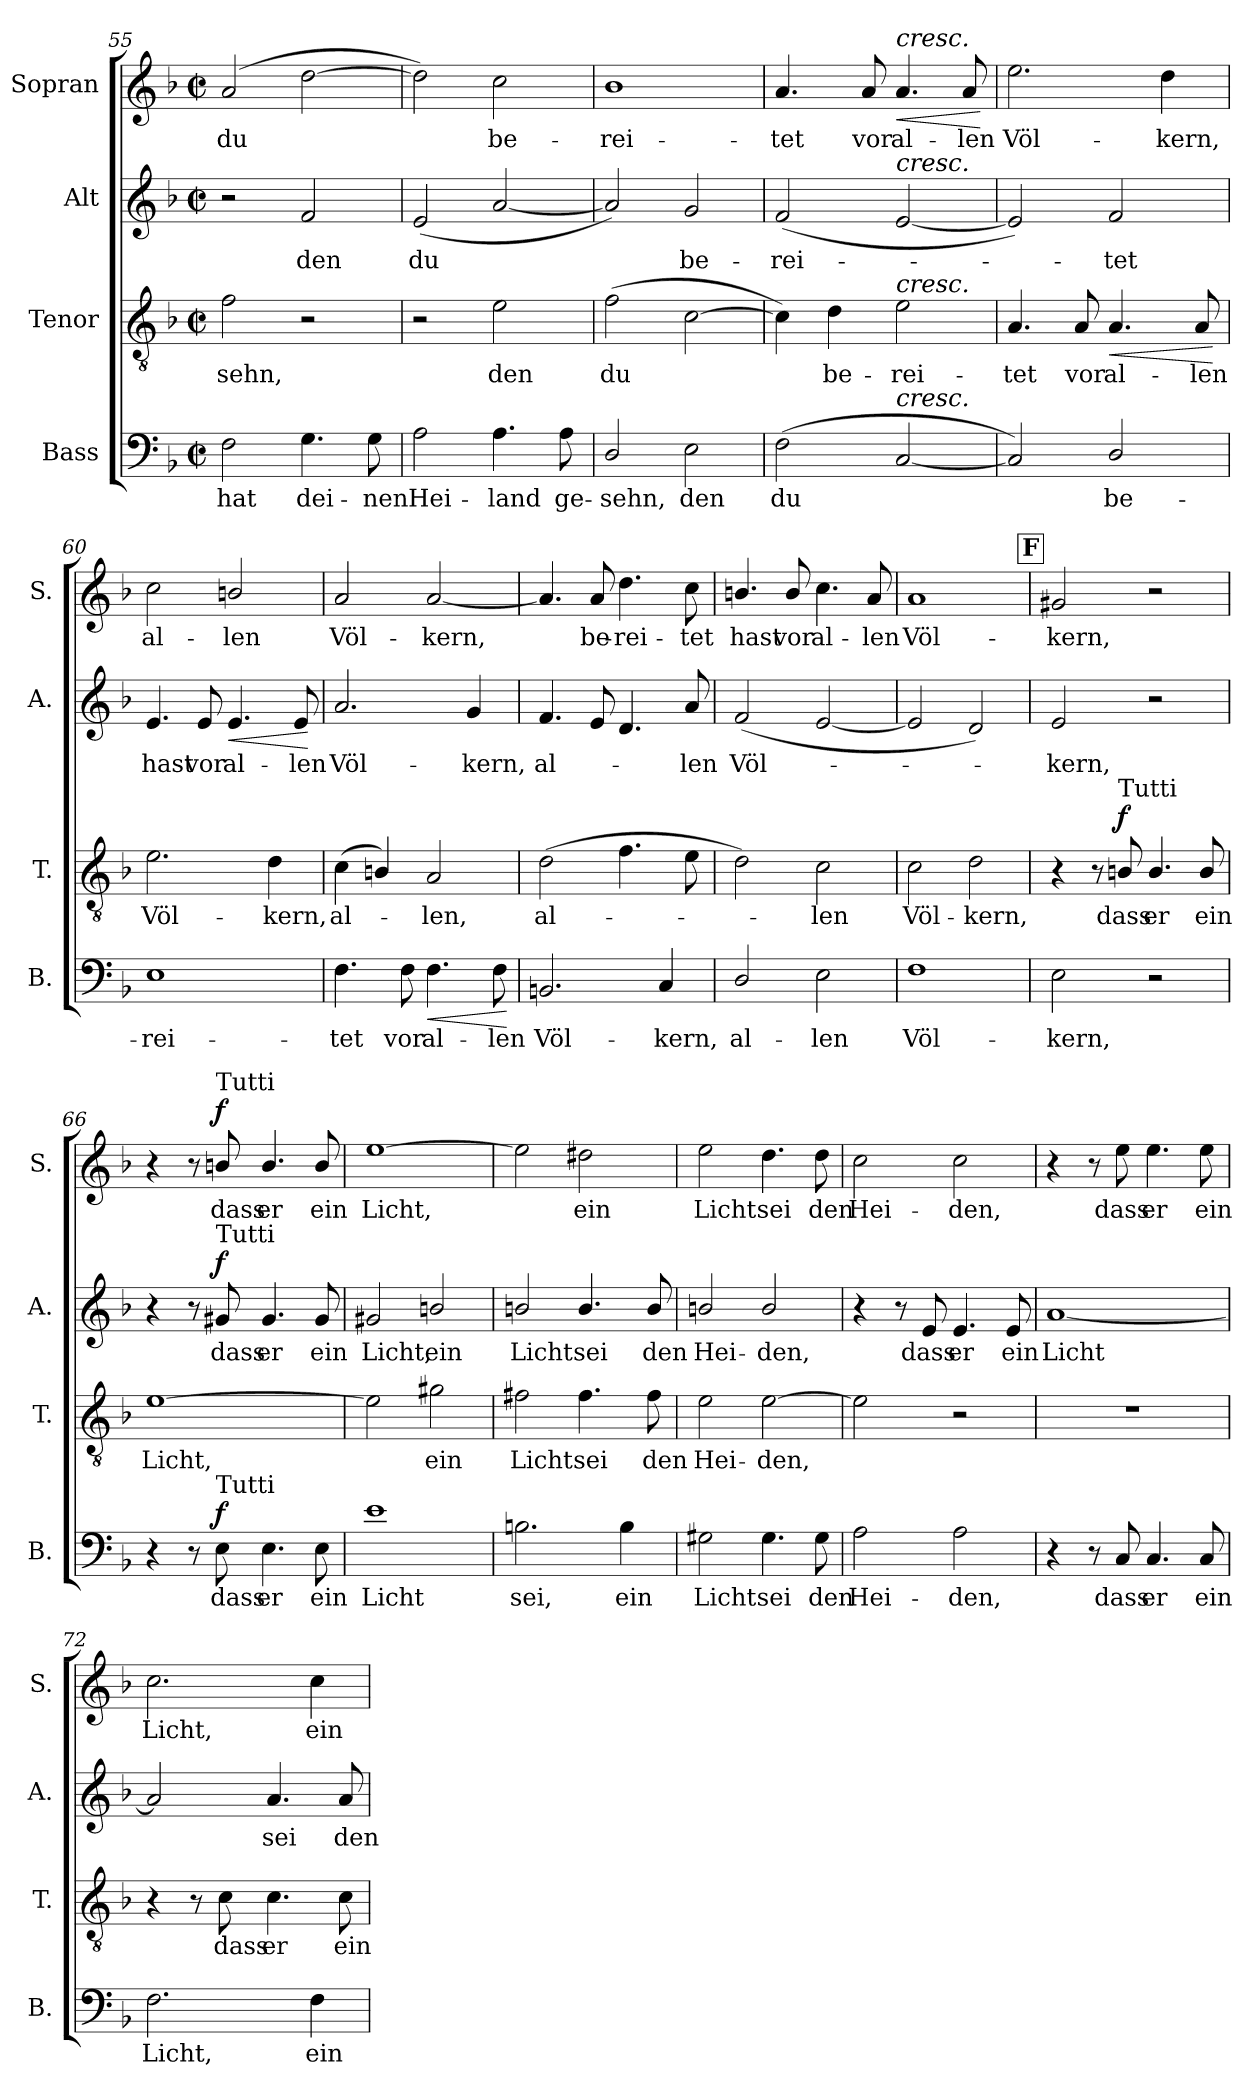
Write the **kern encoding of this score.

**kern	**text	**dynam	**kern	**text	**dynam	**kern	**text	**dynam	**kern	**text	**dynam
*part4	*part4	*part4	*part3	*part3	*part3	*part2	*part2	*part2	*part1	*part1	*part1
*staff4	*staff4	*staff4	*staff3	*staff3	*staff3	*staff2	*staff2	*staff2	*staff1	*staff1	*staff1
*I"Bass	*	*	*I"Tenor	*	*	*I"Alt	*	*	*I"Sopran	*	*
*I'B.	*	*	*I'T.	*	*	*I'A.	*	*	*I'S.	*	*
*clefF4	*	*	*clefGv2	*	*	*clefG2	*	*	*clefG2	*	*
*ITrd1c2	*	*	*ITrd1c2	*	*	*ITrd1c2	*	*	*ITrd1c2	*	*
*k[b-e-a-]	*	*	*k[b-e-a-]	*	*	*k[b-e-a-]	*	*	*k[b-e-a-]	*	*
*M2/2	*	*	*M2/2	*	*	*M2/2	*	*	*M2/2	*	*
*met(c|)	*	*	*met(c|)	*	*	*met(c|)	*	*	*met(c|)	*	*
=55	=55	=55	=55	=55	=55	=55	=55	=55	=55	=55	=55
!	!LO:LY:b	!	!	!LO:LY:b	!	!	!	!	!	!LO:LY:b	!
2E-\	hat	.	2e-\	-sehn,	.	2r	.	.	(>2g/	du	.
!	!LO:LY:b	!	!	!	!	!	!LO:LY:b	!	!	!	!
4.F\	dei-	.	2r	.	.	2e-/	den	.	[2cc\	.	.
!	!LO:LY:b	!	!	!	!	!	!	!	!	!	!
8F\	-nen	.	.	.	.	.	.	.	.	.	.
!!LO:PB:g=z
=56	=56	=56	=56	=56	=56	=56	=56	=56	=56	=56	=56
!	!LO:LY:b	!	!	!	!	!	!LO:LY:b	!	!	!	!
2G\	Hei-	.	2r	.	.	(<2d/	du	.	2cc\])	.	.
!	!LO:LY:b	!	!	!LO:LY:b	!	!	!	!	!	!LO:LY:b	!
4.G\	-land	.	2d\	den	.	[2g/	.	.	2b-\	be-	.
!	!LO:LY:b	!	!	!	!	!	!	!	!	!	!
8G\	ge-	.	.	.	.	.	.	.	.	.	.
=57	=57	=57	=57	=57	=57	=57	=57	=57	=57	=57	=57
!	!LO:LY:b	!	!	!LO:LY:b	!	!	!	!	!	!LO:LY:b	!
2C/	-sehn,	.	(>2e-\	du	.	2g/])	.	.	1a-	-rei-	.
!	!LO:LY:b	!	!	!	!	!	!LO:LY:b	!	!	!	!
2D\	den	.	[2B-\	.	.	2f/	be-	.	.	.	.
=58	=58	=58	=58	=58	=58	=58	=58	=58	=58	=58	=58
!	!LO:LY:b	!	!	!	!	!	!LO:LY:b	!	!	!LO:LY:b	!
(>2E-\	du	.	4B-\])	.	.	(<2e-/	-rei-	.	4.g/	-tet	.
!	!	!	!	!LO:LY:b	!	!	!	!	!	!	!
.	.	.	4c\	be-	.	.	.	.	.	.	.
!	!	!	!	!	!	!	!	!	!	!LO:LY:b	!
.	.	.	.	.	.	.	.	.	8g/	vor	.
!	!	!	!	!	!	!	!	!	!LO:TX:a:i:t=cresc.	!	!
!	!	!	!	!	!	!LO:TX:a:i:t=cresc.	!	!	!	!	!
!	!	!	!LO:TX:a:i:t=cresc.	!	!	!	!	!	!	!	!
!LO:TX:a:i:t=cresc.	!	!	!	!	!	!	!	!	!	!	!
!	!	!	!	!LO:LY:b	!	!	!	!	!	!LO:LY:b	!LO:HP:b
[2BB-/	.	.	2d\	-rei-	.	[2d/	.	.	4.g/	al-	<
!	!	!	!	!	!	!	!	!	!	!LO:LY:b	!
.	.	.	.	.	.	.	.	.	8g/	-len	.
.	.	.	.	.	.	.	.	.	.	.	[
=59	=59	=59	=59	=59	=59	=59	=59	=59	=59	=59	=59
!	!	!	!	!LO:LY:b	!	!	!	!	!	!LO:LY:b	!
2BB-/])	.	.	4.G/	-tet	.	2d/])	.	.	2.dd\	Völ-	.
!	!	!	!	!LO:LY:b	!	!	!	!	!	!	!
.	.	.	8G/	vor	.	.	.	.	.	.	.
!	!LO:LY:b	!	!	!LO:LY:b	!LO:HP:b	!	!LO:LY:b	!	!	!	!
2C/	be-	.	4.G/	al-	<	2e-/	-tet	.	.	.	.
!	!	!	!	!	!	!	!	!	!	!LO:LY:b	!
.	.	.	.	.	.	.	.	.	4cc\	-kern,	.
!	!	!	!	!LO:LY:b	!	!	!	!	!	!	!
.	.	.	8G/	-len	.	.	.	.	.	.	.
.	.	.	.	.	[	.	.	.	.	.	.
=60	=60	=60	=60	=60	=60	=60	=60	=60	=60	=60	=60
!	!LO:LY:b	!	!	!LO:LY:b	!	!	!LO:LY:b	!	!	!LO:LY:b	!
1D	-rei-	.	2.d\	Völ-	.	4.d/	hast	.	2b-\	al-	.
!	!	!	!	!	!	!	!LO:LY:b	!	!	!	!
.	.	.	.	.	.	8d/	vor	.	.	.	.
!	!	!	!	!	!	!	!LO:LY:b	!LO:HP:b	!	!LO:LY:b	!
.	.	.	.	.	.	4.d/	al-	<	2an/	-len	.
!	!	!	!	!LO:LY:b	!	!	!	!	!	!	!
.	.	.	4c\	-kern,	.	.	.	.	.	.	.
!	!	!	!	!	!	!	!LO:LY:b	!	!	!	!
.	.	.	.	.	.	8d/	-len	.	.	.	.
.	.	.	.	.	.	.	.	[	.	.	.
!!LO:LB:g=z
=61	=61	=61	=61	=61	=61	=61	=61	=61	=61	=61	=61
!	!LO:LY:b	!	!	!LO:LY:b	!	!	!LO:LY:b	!	!	!LO:LY:b	!
4.E-\	-tet	.	(>4B-\	al-	.	2.g/	Völ-	.	2g/	Völ-	.
.	.	.	4An/)	.	.	.	.	.	.	.	.
!	!LO:LY:b	!	!	!	!	!	!	!	!	!	!
8E-\	vor	.	.	.	.	.	.	.	.	.	.
!	!LO:LY:b	!LO:HP:b	!	!LO:LY:b	!	!	!	!	!	!LO:LY:b	!
4.E-\	al-	<	2G/	-len,	.	.	.	.	[2g/	-kern,	.
!	!	!	!	!	!	!	!LO:LY:b	!	!	!	!
.	.	.	.	.	.	4f/	-kern,	.	.	.	.
!	!LO:LY:b	!	!	!	!	!	!	!	!	!	!
8E-\	-len	.	.	.	.	.	.	.	.	.	.
.	.	[	.	.	.	.	.	.	.	.	.
=62	=62	=62	=62	=62	=62	=62	=62	=62	=62	=62	=62
!	!LO:LY:b	!	!	!LO:LY:b	!	!	!LO:LY:b	!	!	!	!
2.AAn/	Völ-	.	(>2c\	al-	.	4.e-/	al-	.	4.g/]	.	.
!	!	!	!	!	!	!	!	!	!	!LO:LY:b	!
.	.	.	.	.	.	8d/	.	.	8g/	be-	.
!	!	!	!	!	!	!	!	!	!	!LO:LY:b	!
.	.	.	4.e-\	.	.	4.c/	.	.	4.cc\	-rei-	.
!	!LO:LY:b	!	!	!	!	!	!	!	!	!	!
4BB-/	-kern,	.	.	.	.	.	.	.	.	.	.
!	!	!	!	!	!	!	!LO:LY:b	!	!	!LO:LY:b	!
.	.	.	8d\	.	.	8g/	len	.	8b-\	-tet	.
=63	=63	=63	=63	=63	=63	=63	=63	=63	=63	=63	=63
!	!LO:LY:b	!	!	!	!	!	!LO:LY:b	!	!	!LO:LY:b	!
2C/	al-	.	2c\)	.	.	(>2e-/	Völ-	.	4.an/	hast	.
!	!	!	!	!	!	!	!	!	!	!LO:LY:b	!
.	.	.	.	.	.	.	.	.	8a/	vor	.
!	!LO:LY:b	!	!	!LO:LY:b	!	!	!	!	!	!LO:LY:b	!
2D\	-len	.	2B-\	-len	.	[2d/	.	.	4.b-\	al-	.
!	!	!	!	!	!	!	!	!	!	!LO:LY:b	!
.	.	.	.	.	.	.	.	.	8g/	-len	.
=64	=64	=64	=64	=64	=64	=64	=64	=64	=64	=64	=64
!	!LO:LY:b	!	!	!LO:LY:b	!	!	!	!	!	!LO:LY:b	!
1E-	Völ-	.	2B-\	Völ-	.	2d/]	.	.	1g	Völ-	.
!	!	!	!	!LO:LY:b	!	!	!	!	!	!	!
.	.	.	2c\	-kern,	.	2c/)	.	.	.	.	.
!!LO:REH:place=s1:a:B:fs=14:t=F
=65	=65	=65	=65	=65	=65	=65	=65	=65	=65	=65	=65
!	!LO:LY:b	!	!	!	!	!	!LO:LY:b	!	!	!LO:LY:b	!
2D\	-kern,	.	4r	.	.	2d/	-kern,	.	2f#X/	-kern,	.
.	.	.	8r	.	.	.	.	.	.	.	.
!	!	!	!LO:TX:a:t=Tutti	!	!	!	!	!	!	!	!
!	!	!	!	!LO:LY:b	!LO:DY:a	!	!	!	!	!	!
.	.	.	8An/	dass	f	.	.	.	.	.	.
!	!	!	!	!LO:LY:b	!	!	!	!	!	!	!
2r	.	.	4.A/	er	.	2r	.	.	2r	.	.
!	!	!	!	!LO:LY:b	!	!	!	!	!	!	!
.	.	.	8A/	ein	.	.	.	.	.	.	.
!!LO:LB:g=z
=66	=66	=66	=66	=66	=66	=66	=66	=66	=66	=66	=66
!	!	!	!	!LO:LY:b	!	!	!	!	!	!	!
4r	.	.	[1d	Licht,	.	4r	.	.	4r	.	.
8r	.	.	.	.	.	8r	.	.	8r	.	.
!	!	!	!	!	!	!	!	!	!LO:TX:a:t=Tutti	!	!
!	!	!	!	!	!	!LO:TX:a:t=Tutti	!	!	!	!	!
!LO:TX:a:t=Tutti	!	!	!	!	!	!	!	!	!	!	!
!	!LO:LY:b	!LO:DY:a	!	!	!	!	!LO:LY:b	!LO:DY:a	!	!LO:LY:b	!LO:DY:a
8D\	dass	f	.	.	.	8f#X/	dass	f	8an/	dass	f
!	!LO:LY:b	!	!	!	!	!	!LO:LY:b	!	!	!LO:LY:b	!
4.D\	er	.	.	.	.	4.f#/	er	.	4.a/	er	.
!	!LO:LY:b	!	!	!	!	!	!LO:LY:b	!	!	!LO:LY:b	!
8D\	ein	.	.	.	.	8f#/	ein	.	8a/	ein	.
=67	=67	=67	=67	=67	=67	=67	=67	=67	=67	=67	=67
!	!LO:LY:b	!	!	!	!	!	!LO:LY:b	!	!	!LO:LY:b	!
1d	Licht	.	2d\]	.	.	2f#X/	Licht,	.	[1dd	Licht,	.
!	!	!	!	!LO:LY:b	!	!	!LO:LY:b	!	!	!	!
.	.	.	2f#X\	ein	.	2an/	ein	.	.	.	.
=68	=68	=68	=68	=68	=68	=68	=68	=68	=68	=68	=68
!	!LO:LY:b	!	!	!LO:LY:b	!	!	!LO:LY:b	!	!	!	!
2.An\	sei,	.	2en\	Licht	.	2an/	Licht	.	2dd\]	.	.
!	!	!	!	!LO:LY:b	!	!	!LO:LY:b	!	!	!LO:LY:b	!
.	.	.	4.e\	sei	.	4.a/	sei	.	2cc#X\	ein	.
!	!LO:LY:b	!	!	!	!	!	!	!	!	!	!
4A\	ein	.	.	.	.	.	.	.	.	.	.
!	!	!	!	!LO:LY:b	!	!	!LO:LY:b	!	!	!	!
.	.	.	8e\	den	.	8a/	den	.	.	.	.
=69	=69	=69	=69	=69	=69	=69	=69	=69	=69	=69	=69
!	!LO:LY:b	!	!	!LO:LY:b	!	!	!LO:LY:b	!	!	!LO:LY:b	!
2F#X\	Licht	.	2d\	Hei-	.	2an/	Hei-	.	2dd\	Licht	.
!	!LO:LY:b	!	!	!LO:LY:b	!	!	!LO:LY:b	!	!	!LO:LY:b	!
4.F#\	sei	.	[2d\	-den,	.	2a/	-den,	.	4.cc\	sei	.
!	!LO:LY:b	!	!	!	!	!	!	!	!	!LO:LY:b	!
8F#\	den	.	.	.	.	.	.	.	8cc\	den	.
=70	=70	=70	=70	=70	=70	=70	=70	=70	=70	=70	=70
!	!LO:LY:b	!	!	!	!	!	!	!	!	!LO:LY:b	!
2G\	Hei-	.	2d\]	.	.	4r	.	.	2b-\	Hei-	.
.	.	.	.	.	.	8r	.	.	.	.	.
!	!	!	!	!	!	!	!LO:LY:b	!	!	!	!
.	.	.	.	.	.	8d/	dass	.	.	.	.
!	!LO:LY:b	!	!	!	!	!	!LO:LY:b	!	!	!LO:LY:b	!
2G\	-den,	.	2r	.	.	4.d/	er	.	2b-\	-den,	.
!	!	!	!	!	!	!	!LO:LY:b	!	!	!	!
.	.	.	.	.	.	8d/	ein	.	.	.	.
!!LO:PB:g=z
=71	=71	=71	=71	=71	=71	=71	=71	=71	=71	=71	=71
!	!	!	!	!	!	!	!LO:LY:b	!	!	!	!
4r	.	.	1r	.	.	[1g	Licht	.	4r	.	.
8r	.	.	.	.	.	.	.	.	8r	.	.
!	!LO:LY:b	!	!	!	!	!	!	!	!	!LO:LY:b	!
8BB-/	dass	.	.	.	.	.	.	.	8dd\	dass	.
!	!LO:LY:b	!	!	!	!	!	!	!	!	!LO:LY:b	!
4.BB-/	er	.	.	.	.	.	.	.	4.dd\	er	.
!	!LO:LY:b	!	!	!	!	!	!	!	!	!LO:LY:b	!
8BB-/	ein	.	.	.	.	.	.	.	8dd\	ein	.
=72	=72	=72	=72	=72	=72	=72	=72	=72	=72	=72	=72
!	!LO:LY:b	!	!	!	!	!	!	!	!	!LO:LY:b	!
2.E-\	Licht,	.	4r	.	.	2g/]	.	.	2.b-\	Licht,	.
.	.	.	8r	.	.	.	.	.	.	.	.
!	!	!	!	!LO:LY:b	!	!	!	!	!	!	!
.	.	.	8B-\	dass	.	.	.	.	.	.	.
!	!	!	!	!LO:LY:b	!	!	!LO:LY:b	!	!	!	!
.	.	.	4.B-\	er	.	4.g/	sei	.	.	.	.
!	!LO:LY:b	!	!	!	!	!	!	!	!	!LO:LY:b	!
4E-\	ein	.	.	.	.	.	.	.	4b-\	ein	.
!	!	!	!	!LO:LY:b	!	!	!LO:LY:b	!	!	!	!
.	.	.	8B-\	ein	.	8g/	den	.	.	.	.
=	=	=	=	=	=	=	=	=	=	=	=
*-	*-	*-	*-	*-	*-	*-	*-	*-	*-	*-	*-
